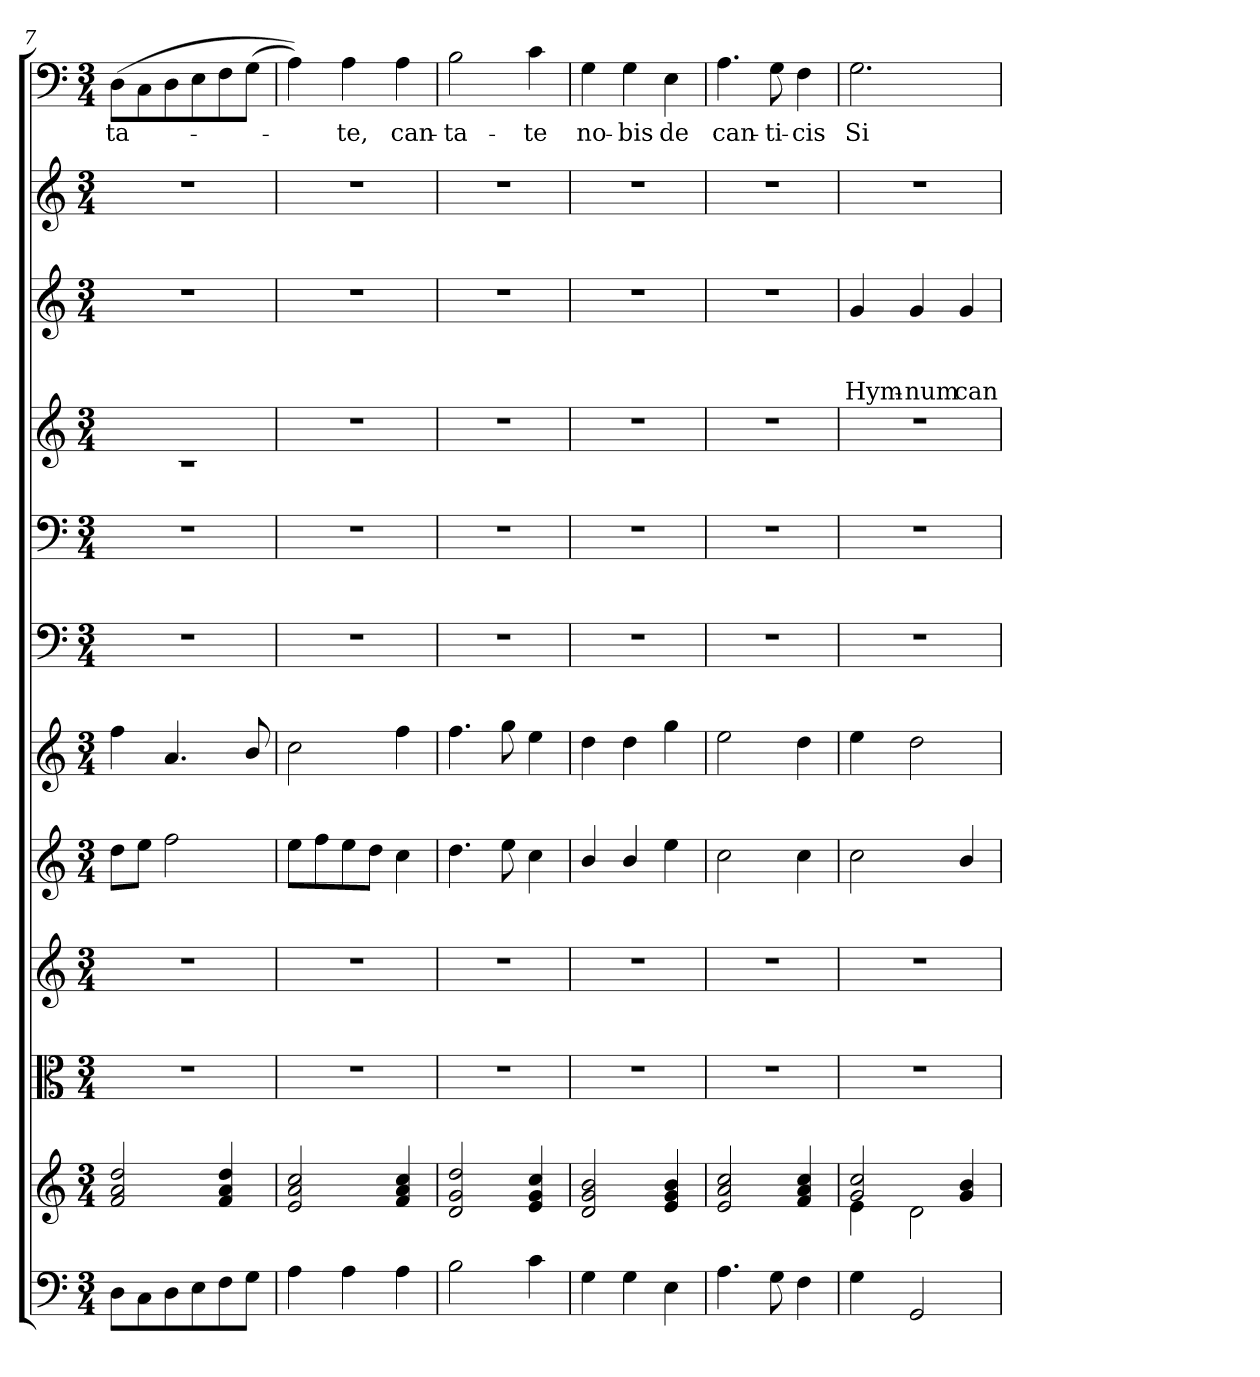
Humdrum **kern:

**kern	**kern	**kern	**kern	**kern	**kern	**kern	**kern	**kern	**kern	**text	**text	**text	**kern	**kern	**text
*part11	*part11	*part10	*part9	*part8	*part7	*part6	*part5	*part4	*part3	*part3	*part3	*part3	*part2	*part1	*part1
*staff12	*staff11	*staff10	*staff9	*staff8	*staff7	*staff6	*staff5	*staff4	*staff3	*staff3	*staff3	*staff3	*staff2	*staff1	*staff1
*clefF4	*clefG2	*clefC3	*clefG2	*clefG2	*clefG2	*clefF4	*clefF4	*clefG2	*clefG2	*	*	*	*clefG2	*clefF4	*
*	*	*	*	*	*	*	*	*ITrd7c12	*	*	*	*	*	*	*
*k[]	*k[]	*k[]	*k[]	*k[]	*k[]	*k[]	*k[]	*k[]	*k[]	*	*	*	*k[]	*k[]	*
*C:	*C:	*C:	*C:	*C:	*C:	*C:	*C:	*C:	*C:	*	*	*	*C:	*C:	*
*M3/4	*M3/4	*M3/4	*M3/4	*M3/4	*M3/4	*M3/4	*M3/4	*M3/4	*M3/4	*	*	*	*M3/4	*M3/4	*
=7	=7	=7	=7	=7	=7	=7	=7	=7	=7	=7	=7	=7	=7	=7	=7
*	*^	*	*	*	*	*	*	*	*	*	*	*	*	*	*
!	!	!	!LO:N:vis=1	!LO:N:vis=1	!	!	!LO:N:vis=1	!LO:N:vis=1	!LO:N:vis=1	!LO:N:vis=1	!	!	!	!LO:N:vis=1	!	!LO:LY:b
8D\L	2f/ 2a/ 2dd/	2.ryy	2.r	2.r	8dd\L	4ff\	2.rF	2.rF	2.rc	2.rdd	.	.	.	2.rdd	(>8D\L	-ta-
8C\	.	.	.	.	8ee\J	.	.	.	.	.	.	.	.	.	8C\	.
8D\	.	.	.	.	2ff\	4.a/	.	.	.	.	.	.	.	.	8D\	.
8E\	.	.	.	.	.	.	.	.	.	.	.	.	.	.	8E\	.
8F\	4f/ 4a/ 4dd/	.	.	.	.	.	.	.	.	.	.	.	.	.	8F\	.
8G\J	.	.	.	.	.	8b/	.	.	.	.	.	.	.	.	(>8G\J	.
!!LO:PB:g=z
=8	=8	=8	=8	=8	=8	=8	=8	=8	=8	=8	=8	=8	=8	=8	=8	=8
!	!	!	!LO:N:vis=1	!LO:N:vis=1	!	!	!LO:N:vis=1	!LO:N:vis=1	!LO:N:vis=1	!LO:N:vis=1	!	!	!	!LO:N:vis=1	!	!
4A\	2e/ 2a/ 2cc/	2.ryy	2.re	2.rdd	8ee\L	2cc\	2.r	2.r	2.r	2.r	.	.	.	2.r	4A\))	.
.	.	.	.	.	8ff\	.	.	.	.	.	.	.	.	.	.	.
!	!	!	!	!	!	!	!	!	!	!	!	!	!	!	!	!LO:LY:b
4A\	.	.	.	.	8ee\	.	.	.	.	.	.	.	.	.	4A\	-te,
.	.	.	.	.	8dd\J	.	.	.	.	.	.	.	.	.	.	.
!	!	!	!	!	!	!	!	!	!	!	!	!	!	!	!	!LO:LY:b
4A\	4f/ 4a/ 4cc/	.	.	.	4cc\	4ff\	.	.	.	.	.	.	.	.	4A\	can-
=9	=9	=9	=9	=9	=9	=9	=9	=9	=9	=9	=9	=9	=9	=9	=9	=9
!	!	!	!LO:N:vis=1	!LO:N:vis=1	!	!	!LO:N:vis=1	!LO:N:vis=1	!LO:N:vis=1	!LO:N:vis=1	!	!	!	!LO:N:vis=1	!	!LO:LY:b
2B\	2d/ 2g/ 2dd/	2.ryy	2.re	2.rdd	4.dd\	4.ff\	2.r	2.r	2.r	2.r	.	.	.	2.r	2B\	-ta-
.	.	.	.	.	8ee\	8gg\	.	.	.	.	.	.	.	.	.	.
!	!	!	!	!	!	!	!	!	!	!	!	!	!	!	!	!LO:LY:b
4c\	4e/ 4g/ 4cc/	.	.	.	4cc\	4ee\	.	.	.	.	.	.	.	.	4c\	-te
=10	=10	=10	=10	=10	=10	=10	=10	=10	=10	=10	=10	=10	=10	=10	=10	=10
!	!	!	!LO:N:vis=1	!LO:N:vis=1	!	!	!LO:N:vis=1	!LO:N:vis=1	!LO:N:vis=1	!LO:N:vis=1	!	!	!	!LO:N:vis=1	!	!LO:LY:b
4G\	2d/ 2g/ 2b/	2.ryy	2.re	2.rdd	4b/	4dd\	2.r	2.r	2.r	2.r	.	.	.	2.r	4G\	no-
!	!	!	!	!	!	!	!	!	!	!	!	!	!	!	!	!LO:LY:b
4G\	.	.	.	.	4b/	4dd\	.	.	.	.	.	.	.	.	4G\	-bis
!	!	!	!	!	!	!	!	!	!	!	!	!	!	!	!	!LO:LY:b
4E\	4e/ 4g/ 4b/	.	.	.	4ee\	4gg\	.	.	.	.	.	.	.	.	4E\	de
=11	=11	=11	=11	=11	=11	=11	=11	=11	=11	=11	=11	=11	=11	=11	=11	=11
!	!	!	!LO:N:vis=1	!LO:N:vis=1	!	!	!LO:N:vis=1	!LO:N:vis=1	!LO:N:vis=1	!LO:N:vis=1	!	!	!	!LO:N:vis=1	!	!LO:LY:b
4.A\	2e/ 2a/ 2cc/	2.ryy	2.re	2.rdd	2cc\	2ee\	2.r	2.r	2.r	2.r	.	.	.	2.r	4.A\	can-
!	!	!	!	!	!	!	!	!	!	!	!	!	!	!	!	!LO:LY:b
8G\	.	.	.	.	.	.	.	.	.	.	.	.	.	.	8G\	-ti-
!	!	!	!	!	!	!	!	!	!	!	!	!	!	!	!	!LO:LY:b
4F\	4f/ 4a/ 4cc/	.	.	.	4cc\	4dd\	.	.	.	.	.	.	.	.	4F\	-cis
=12	=12	=12	=12	=12	=12	=12	=12	=12	=12	=12	=12	=12	=12	=12	=12	=12
!	!	!	!LO:N:vis=1	!LO:N:vis=1	!	!	!LO:N:vis=1	!LO:N:vis=1	!LO:N:vis=1	!	!	!	!LO:LY:b	!LO:N:vis=1	!	!LO:LY:b
4G\	2g/ 2cc/	4e\	2.re	2.rdd	2cc\	4ee\	2.r	2.r	2.r	4g/	.	.	Hym-	2.r	2.G\	Si-
!	!	!	!	!	!	!	!	!	!	!	!	!	!LO:LY:b	!	!	!
2GG/	.	2d\	.	.	.	2dd\	.	.	.	4g/	.	.	-num	.	.	.
!	!	!	!	!	!	!	!	!	!	!	!	!	!LO:LY:b	!	!	!
.	4g/ 4b/	.	.	.	4b/	.	.	.	.	4g/	.	.	can	.	.	.
*	*v	*v	*	*	*	*	*	*	*	*	*	*	*	*	*	*
=	=	=	=	=	=	=	=	=	=	=	=	=	=	=	=
*-	*-	*-	*-	*-	*-	*-	*-	*-	*-	*-	*-	*-	*-	*-	*-
